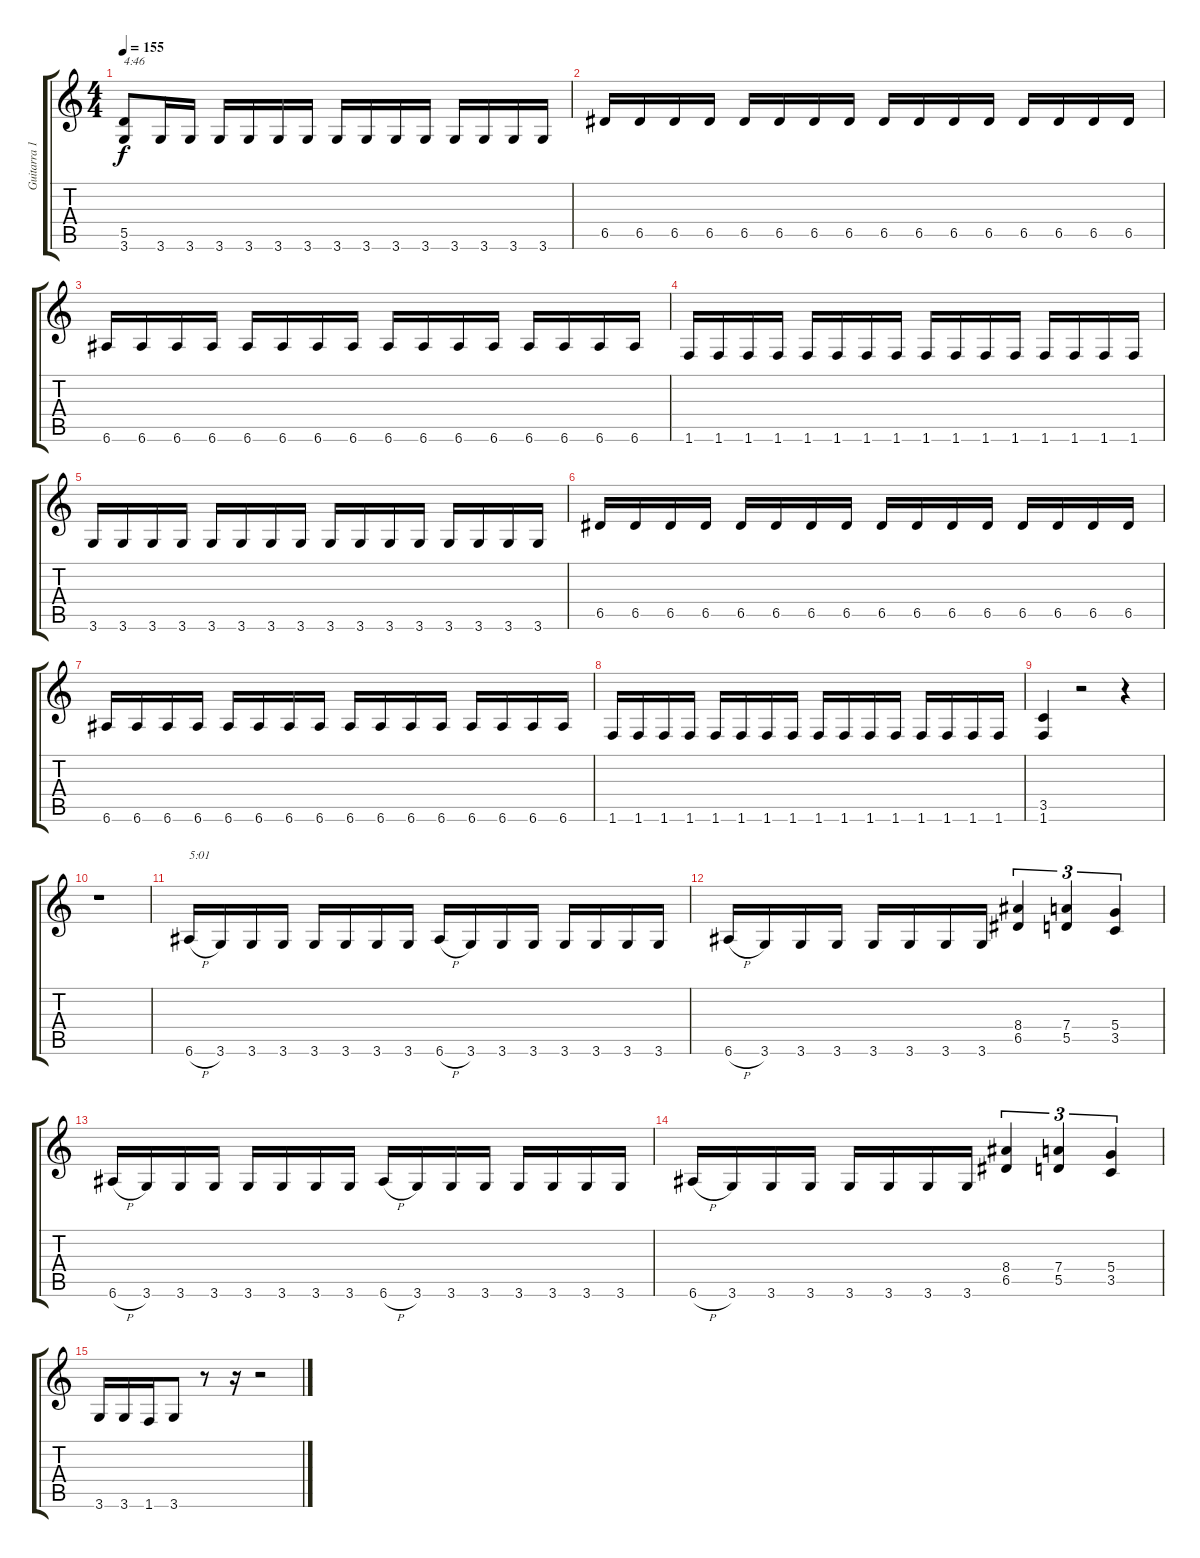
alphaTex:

\track ("Guitarra 1" "Guitarra 1") {instrument distortionguitar}
\staff {score tabs}
\tuning (E4 B3 G3 D3 A2 E2) {hide}
\ts (4 4)
\tempo 155
\clef g2
\ks c
(5.5 3.6).8{txt "4:46" dy f} 3.6.16 3.6.16 3.6.16 3.6.16 3.6.16 3.6.16 3.6.16 3.6.16 3.6.16 3.6.16 3.6.16 3.6.16 3.6.16 3.6.16 |
6.5.16 6.5.16 6.5.16 6.5.16 6.5.16 6.5.16 6.5.16 6.5.16 6.5.16 6.5.16 6.5.16 6.5.16 6.5.16 6.5.16 6.5.16 6.5.16 |
6.6.16 6.6.16 6.6.16 6.6.16 6.6.16 6.6.16 6.6.16 6.6.16 6.6.16 6.6.16 6.6.16 6.6.16 6.6.16 6.6.16 6.6.16 6.6.16 |
1.6.16 1.6.16 1.6.16 1.6.16 1.6.16 1.6.16 1.6.16 1.6.16 1.6.16 1.6.16 1.6.16 1.6.16 1.6.16 1.6.16 1.6.16 1.6.16 |
3.6.16 3.6.16 3.6.16 3.6.16 3.6.16 3.6.16 3.6.16 3.6.16 3.6.16 3.6.16 3.6.16 3.6.16 3.6.16 3.6.16 3.6.16 3.6.16 |
6.5.16 6.5.16 6.5.16 6.5.16 6.5.16 6.5.16 6.5.16 6.5.16 6.5.16 6.5.16 6.5.16 6.5.16 6.5.16 6.5.16 6.5.16 6.5.16 |
6.6.16 6.6.16 6.6.16 6.6.16 6.6.16 6.6.16 6.6.16 6.6.16 6.6.16 6.6.16 6.6.16 6.6.16 6.6.16 6.6.16 6.6.16 6.6.16 |
1.6.16 1.6.16 1.6.16 1.6.16 1.6.16 1.6.16 1.6.16 1.6.16 1.6.16 1.6.16 1.6.16 1.6.16 1.6.16 1.6.16 1.6.16 1.6.16 |
(3.5 1.6).4 r.2 r.4 |
r.1 |
6.6{h}.16{txt "5:01"} 3.6.16 3.6.16 3.6.16 3.6.16 3.6.16 3.6.16 3.6.16 6.6{h}.16 3.6.16 3.6.16 3.6.16 3.6.16 3.6.16 3.6.16 3.6.16 |
6.6{h}.16 3.6.16 3.6.16 3.6.16 3.6.16 3.6.16 3.6.16 3.6.16 (8.4 6.5).4{tu (3 2)} (7.4 5.5).4{tu (3 2)} (5.4 3.5).4{tu (3 2)} |
6.6{h}.16 3.6.16 3.6.16 3.6.16 3.6.16 3.6.16 3.6.16 3.6.16 6.6{h}.16 3.6.16 3.6.16 3.6.16 3.6.16 3.6.16 3.6.16 3.6.16 |
6.6{h}.16 3.6.16 3.6.16 3.6.16 3.6.16 3.6.16 3.6.16 3.6.16 (8.4 6.5).4{tu (3 2)} (7.4 5.5).4{tu (3 2)} (5.4 3.5).4{tu (3 2)} |
3.6.16 3.6.16 1.6.16 3.6.8 r.8 r.16 r.2
